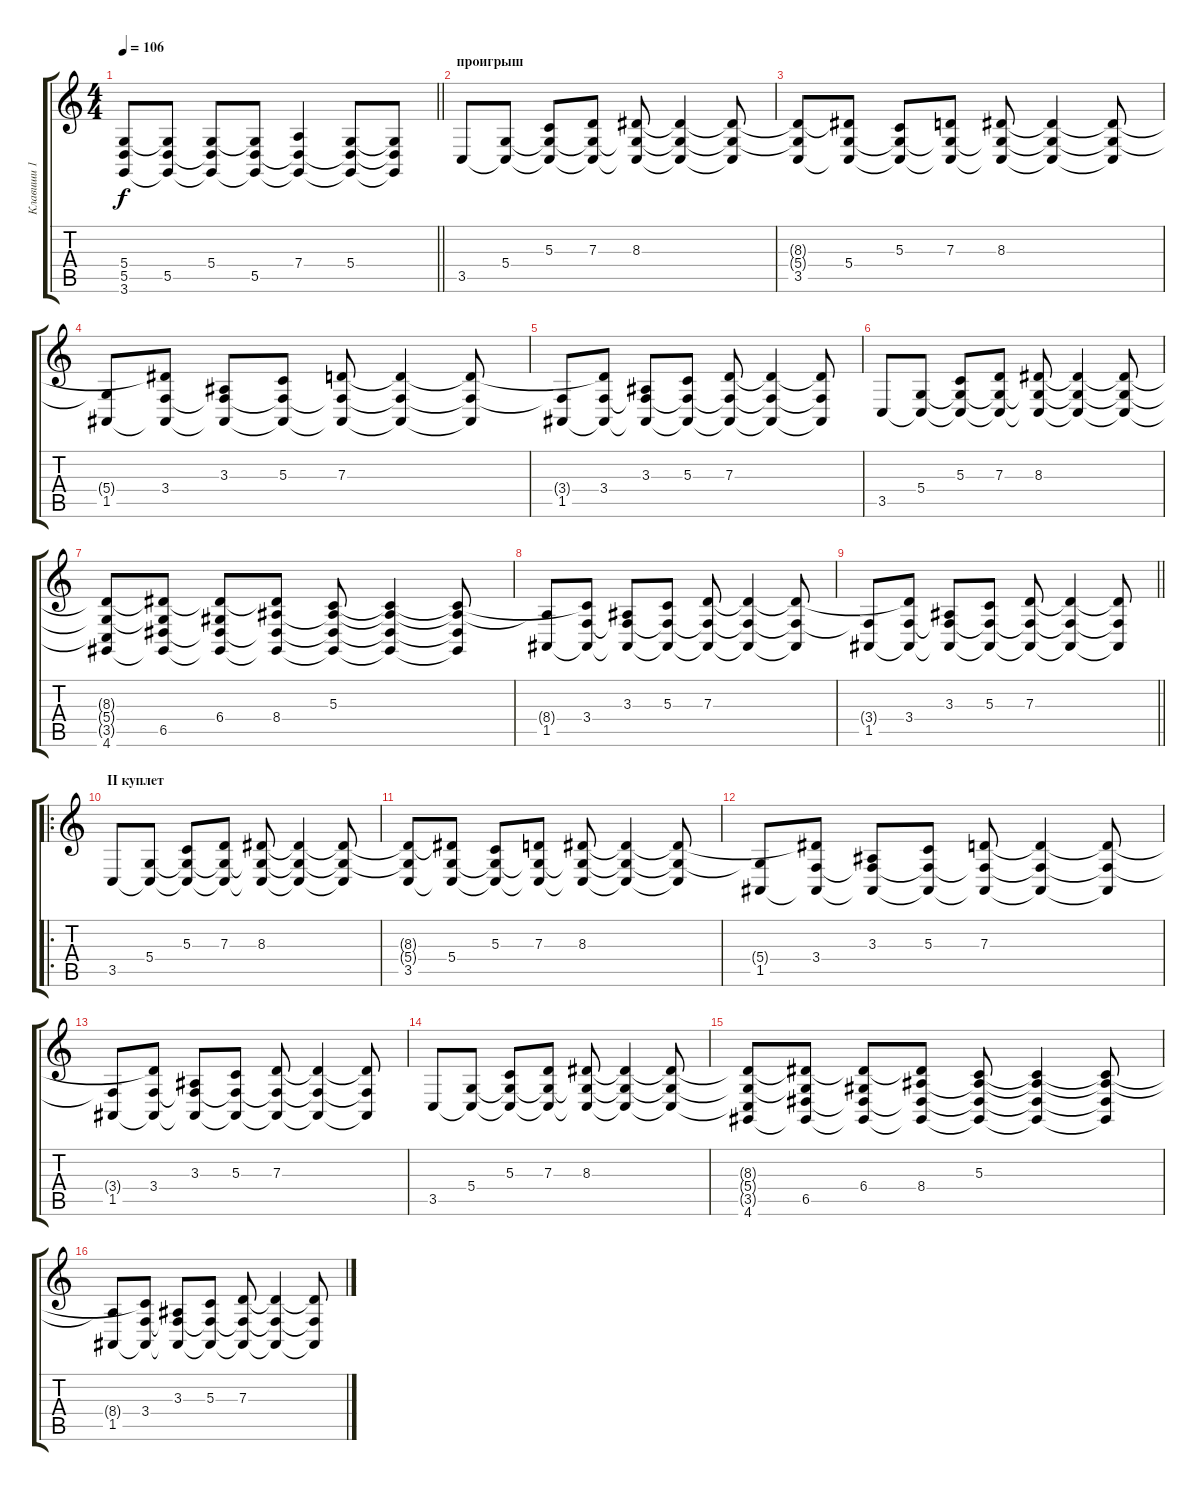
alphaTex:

\track ("Клавиши 1" "Клавиши 1") {instrument acousticgrandpiano}
\staff {score tabs}
\tuning (E4 B3 G3 D3 A2 E2) {hide}
\ts (4 4)
\tempo 106
\clef g2
\barLineRight lightlight
\ks c
(5.4{t} 5.5{t} 3.6).8{dy f} (5.4{t} 5.5 3.6{t}).8 (5.4 5.5{t} 3.6{t}).8 (5.4{t} 5.5 3.6{t}).8 (7.4 5.5{t} 3.6{t}).4 (5.4 5.5{t} 3.6{t}).8 (5.4{t} 5.5{t} 3.6{t}).8 |
\section ("" "проигрыш")
3.5.8 (5.4 3.5{t}).8 (5.3 5.4{t} 3.5{t}).8 (7.3 5.4{t} 3.5{t}).8 (8.3 5.4{t} 3.5{t}).8 (8.3{t} 5.4{t} 3.5{t}).4 (8.3{t} 5.4{t} 3.5{t}).8 |
(8.3{t} 5.4{t} 3.5).8 (8.3{t} 5.4 3.5{t}).8 (5.3 5.4{t} 3.5{t}).8 (7.3 5.4{t} 3.5{t}).8 (8.3 5.4{t} 3.5{t}).8 (8.3{t} 5.4{t} 3.5{t}).4 (8.3{t} 5.4{t} 3.5{t}).8 |
(5.4{t} 1.5).8 (8.3{t} 3.4 1.5{t}).8 (3.3 3.4{t} 1.5{t}).8 (5.3 3.4{t} 1.5{t}).8 (7.3 3.4{t} 1.5{t}).8 (7.3{t} 3.4{t} 1.5{t}).4 (7.3{t} 3.4{t} 1.5{t}).8 |
(3.4{t} 1.5).8 (7.3{t} 3.4 1.5{t}).8 (3.3 3.4{t} 1.5{t}).8 (5.3 3.4{t} 1.5{t}).8 (7.3 3.4{t} 1.5{t}).8 (7.3{t} 3.4{t} 1.5{t}).4 (7.3{t} 3.4{t} 1.5{t}).8 |
3.5.8 (5.4 3.5{t}).8 (5.3 5.4{t} 3.5{t}).8 (7.3 5.4{t} 3.5{t}).8 (8.3 5.4{t} 3.5{t}).8 (8.3{t} 5.4{t} 3.5{t}).4 (8.3{t} 5.4{t} 3.5{t}).8 |
(8.3{t} 5.4{t} 3.5{t} 4.6).8 (8.3{t} 5.4{t} 6.5 4.6{t}).8 (8.3{t} 6.4 6.5{t} 4.6{t}).8 (8.3{t} 8.4 6.5{t} 4.6{t}).8 (5.3 8.4{t} 6.5{t} 4.6{t}).8 (5.3{t} 8.4{t} 6.5{t} 4.6{t}).4 (5.3{t} 8.4{t} 6.5{t} 4.6{t}).8 |
(8.4{t} 1.5).8 (5.3{t} 3.4 1.5{t}).8 (3.3 3.4{t} 1.5{t}).8 (5.3 3.4{t} 1.5{t}).8 (7.3 3.4{t} 1.5{t}).8 (7.3{t} 3.4{t} 1.5{t}).4 (7.3{t} 3.4{t} 1.5{t}).8 |
\barLineRight lightlight
(3.4{t} 1.5).8 (7.3{t} 3.4 1.5{t}).8 (3.3 3.4{t} 1.5{t}).8 (5.3 3.4{t} 1.5{t}).8 (7.3 3.4{t} 1.5{t}).8 (7.3{t} 3.4{t} 1.5{t}).4 (7.3{t} 3.4{t} 1.5{t}).8 |
\ro
\section ("" "II куплет")
3.5.8 (5.4 3.5{t}).8 (5.3 5.4{t} 3.5{t}).8 (7.3 5.4{t} 3.5{t}).8 (8.3 5.4{t} 3.5{t}).8 (8.3{t} 5.4{t} 3.5{t}).4 (8.3{t} 5.4{t} 3.5{t}).8 |
(8.3{t} 5.4{t} 3.5).8 (8.3{t} 5.4 3.5{t}).8 (5.3 5.4{t} 3.5{t}).8 (7.3 5.4{t} 3.5{t}).8 (8.3 5.4{t} 3.5{t}).8 (8.3{t} 5.4{t} 3.5{t}).4 (8.3{t} 5.4{t} 3.5{t}).8 |
(5.4{t} 1.5).8 (8.3{t} 3.4 1.5{t}).8 (3.3 3.4{t} 1.5{t}).8 (5.3 3.4{t} 1.5{t}).8 (7.3 3.4{t} 1.5{t}).8 (7.3{t} 3.4{t} 1.5{t}).4 (7.3{t} 3.4{t} 1.5{t}).8 |
(3.4{t} 1.5).8 (7.3{t} 3.4 1.5{t}).8 (3.3 3.4{t} 1.5{t}).8 (5.3 3.4{t} 1.5{t}).8 (7.3 3.4{t} 1.5{t}).8 (7.3{t} 3.4{t} 1.5{t}).4 (7.3{t} 3.4{t} 1.5{t}).8 |
3.5.8 (5.4 3.5{t}).8 (5.3 5.4{t} 3.5{t}).8 (7.3 5.4{t} 3.5{t}).8 (8.3 5.4{t} 3.5{t}).8 (8.3{t} 5.4{t} 3.5{t}).4 (8.3{t} 5.4{t} 3.5{t}).8 |
(8.3{t} 5.4{t} 3.5{t} 4.6).8 (8.3{t} 5.4{t} 6.5 4.6{t}).8 (8.3{t} 6.4 6.5{t} 4.6{t}).8 (8.3{t} 8.4 6.5{t} 4.6{t}).8 (5.3 8.4{t} 6.5{t} 4.6{t}).8 (5.3{t} 8.4{t} 6.5{t} 4.6{t}).4 (5.3{t} 8.4{t} 6.5{t} 4.6{t}).8 |
(8.4{t} 1.5).8 (5.3{t} 3.4 1.5{t}).8 (3.3 3.4{t} 1.5{t}).8 (5.3 3.4{t} 1.5{t}).8 (7.3 3.4{t} 1.5{t}).8 (7.3{t} 3.4{t} 1.5{t}).4 (7.3{t} 3.4{t} 1.5{t}).8
